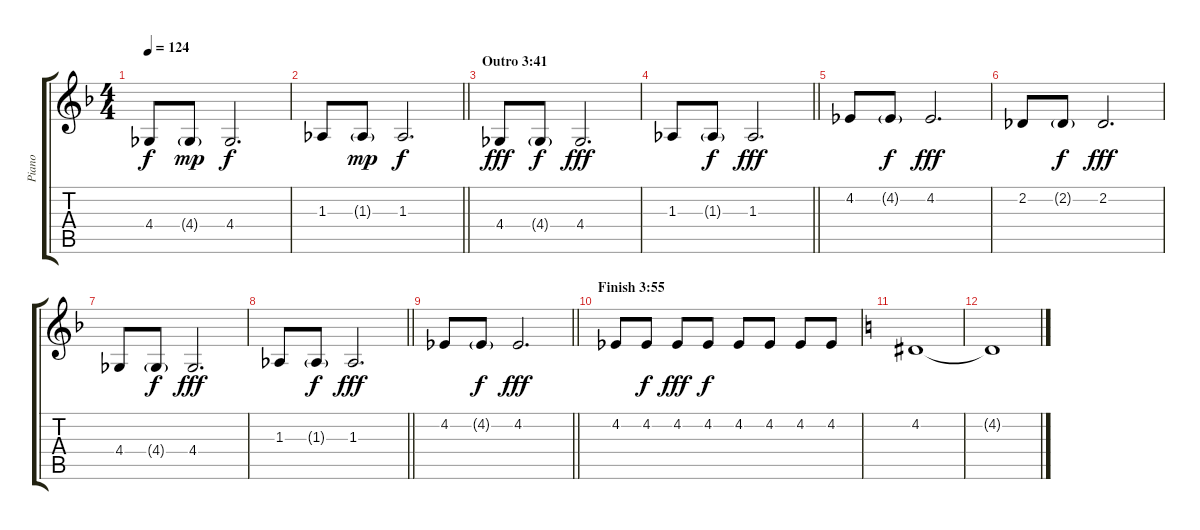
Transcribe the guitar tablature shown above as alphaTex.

\track ("Piano" "Piano") {instrument acousticgrandpiano}
\staff {score tabs}
\tuning (E4 B3 G3 D3 A2 E2) {hide}
\ts (4 4)
\tempo 124
\clef g2
\ks f
4.4.8{dy f} 4.4{g}.8{dy mp} 4.4.2{d dy f} |
\barLineRight lightlight
1.3.8 1.3{g}.8{dy mp} 1.3.2{d dy f} |
\section ("" "Outro 3:41")
4.4.8{dy fff} 4.4{g}.8{dy f} 4.4.2{d dy fff} |
\barLineRight lightlight
1.3.8 1.3{g}.8{dy f} 1.3.2{d dy fff} |
4.2.8 4.2{g}.8{dy f} 4.2.2{d dy fff} |
2.2.8 2.2{g}.8{dy f} 2.2.2{d dy fff} |
4.4.8 4.4{g}.8{dy f} 4.4.2{d dy fff} |
\barLineRight lightlight
1.3.8 1.3{g}.8{dy f} 1.3.2{d dy fff} |
\barLineRight lightlight
4.2.8 4.2{g}.8{dy f} 4.2.2{d dy fff} |
\section ("" "Finish 3:55")
4.2.8 4.2.8{dy f} 4.2.8{dy fff} 4.2.8{dy f} 4.2.8 4.2.8 4.2.8 4.2.8 |
\ks c
4.2.1 |
4.2{t}.1
